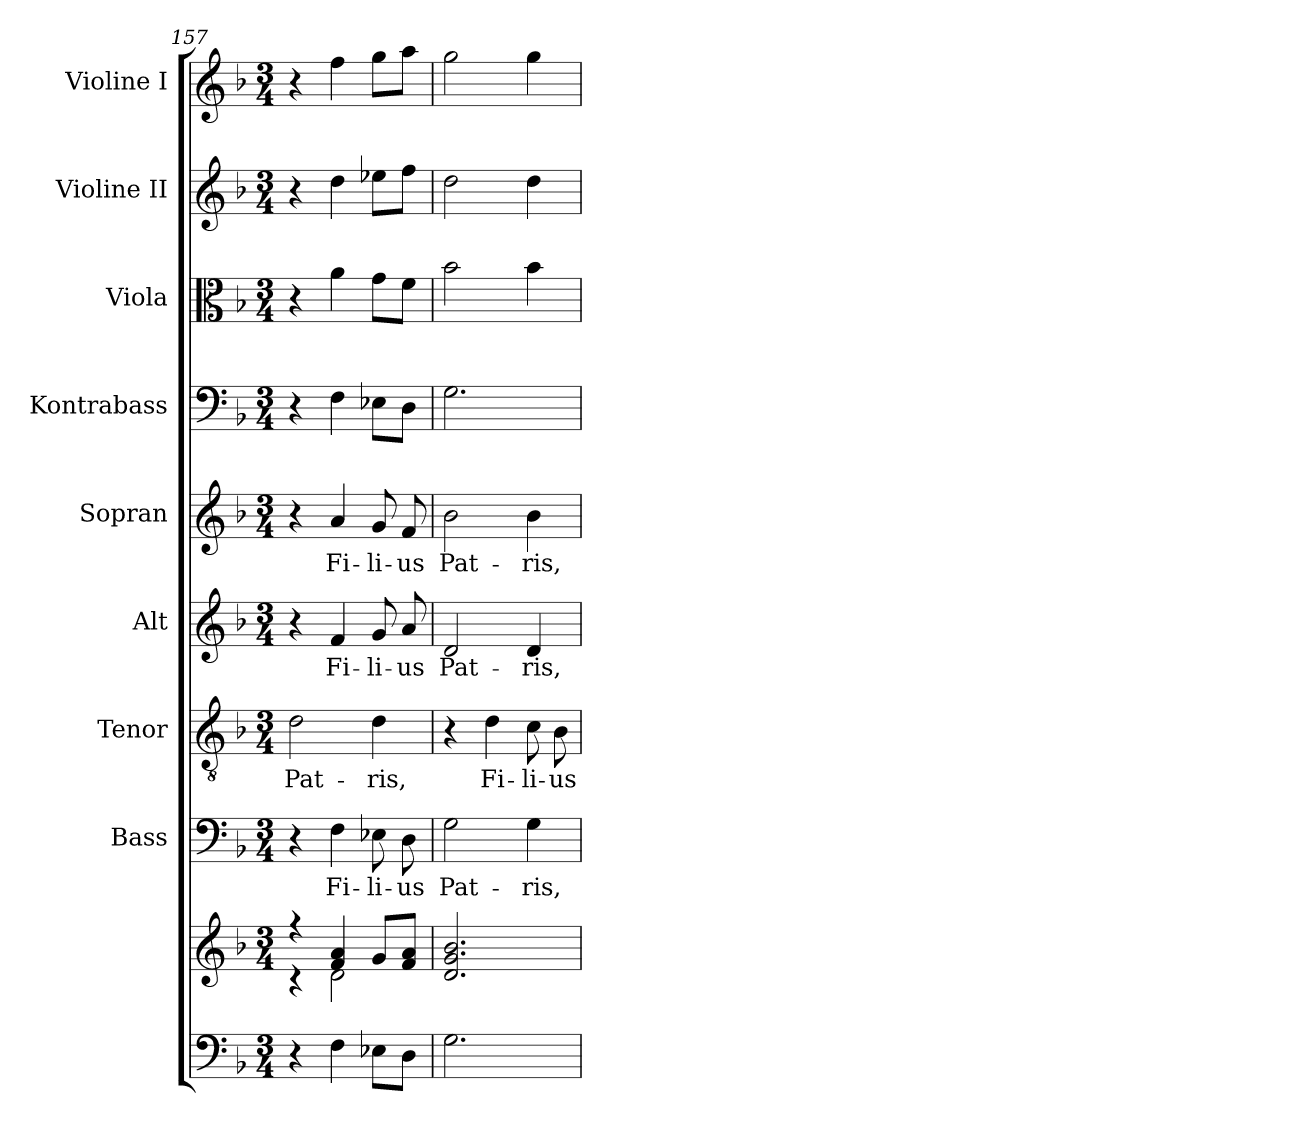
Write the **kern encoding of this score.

**kern	**kern	**kern	**text	**kern	**text	**kern	**text	**kern	**text	**kern	**kern	**kern	**kern
*part9	*part9	*part8	*part8	*part7	*part7	*part6	*part6	*part5	*part5	*part4	*part3	*part2	*part1
*staff10	*staff9	*staff8	*staff8	*staff7	*staff7	*staff6	*staff6	*staff5	*staff5	*staff4	*staff3	*staff2	*staff1
*	*	*I"Bass	*	*I"Tenor	*	*I"Alt	*	*I"Sopran	*	*I"Kontrabass	*I"Viola	*I"Violine II	*I"Violine I
*	*	*I'B.	*	*I'T.	*	*I'A.	*	*I'S.	*	*I'Kb.	*I'Vla.	*I'Vl. II	*I'Vl. I
!!LO:PB:g=z
*clefF4	*clefG2	*clefF4	*	*clefGv2	*	*clefG2	*	*clefG2	*	*clefF4	*clefC3	*clefG2	*clefG2
*	*	*	*	*	*	*	*	*	*	*ITrd7c12	*	*	*
*k[b-]	*k[b-]	*k[b-]	*	*k[b-]	*	*k[b-]	*	*k[b-]	*	*k[b-]	*k[b-]	*k[b-]	*k[b-]
*F:	*F:	*F:	*	*F:	*	*F:	*	*F:	*	*F:	*F:	*F:	*F:
*M3/4	*M3/4	*M3/4	*	*M3/4	*	*M3/4	*	*M3/4	*	*M3/4	*M3/4	*M3/4	*M3/4
=157	=157	=157	=157	=157	=157	=157	=157	=157	=157	=157	=157	=157	=157
*	*^	*	*	*	*	*	*	*	*	*	*	*	*
!	!	!	!	!	!	!LO:LY:b	!	!	!	!	!	!	!	!
4r	4r	4r	4r	.	2d\	Pat-	4r	.	4r	.	4r	4r	4r	4r
!	!	!	!	!LO:LY:b	!	!	!	!LO:LY:b	!	!LO:LY:b	!	!	!	!
4F\	4f/ 4a/	2d\	4F\	Fi-	.	.	4f/	Fi-	4a/	Fi-	4FF\	4a\	4dd\	4ff\
!	!	!	!	!LO:LY:b	!	!LO:LY:b	!	!LO:LY:b	!	!LO:LY:b	!	!	!	!
8E-X\L	8g/L	.	8E-X\	-li-	4d\	-ris,	8g/	-li-	8g/	-li-	8EE-X\L	8g\L	8ee-X\L	8gg\L
!	!	!	!	!LO:LY:b	!	!	!	!LO:LY:b	!	!LO:LY:b	!	!	!	!
8D\J	8f/ 8a/J	.	8D\	-us	.	.	8a/	-us	8f/	-us	8DD\J	8f\J	8ff\J	8aa\J
*	*v	*v	*	*	*	*	*	*	*	*	*	*	*	*
=158	=158	=158	=158	=158	=158	=158	=158	=158	=158	=158	=158	=158	=158
!	!	!	!LO:LY:b	!	!	!	!LO:LY:b	!	!LO:LY:b	!	!	!	!
2.G\	2.d/ 2.g/ 2.b-/	2G\	Pat-	4r	.	2d/	Pat-	2b-\	Pat-	2.GG\	2b-\	2dd\	2gg\
!	!	!	!	!	!LO:LY:b	!	!	!	!	!	!	!	!
.	.	.	.	4d\	Fi-	.	.	.	.	.	.	.	.
!	!	!	!LO:LY:b	!	!LO:LY:b	!	!LO:LY:b	!	!LO:LY:b	!	!	!	!
.	.	4G\	-ris,	8c\	-li-	4d/	-ris,	4b-\	-ris,	.	4b-\	4dd\	4gg\
!	!	!	!	!	!LO:LY:b	!	!	!	!	!	!	!	!
.	.	.	.	8B-\	-us	.	.	.	.	.	.	.	.
=	=	=	=	=	=	=	=	=	=	=	=	=	=
*-	*-	*-	*-	*-	*-	*-	*-	*-	*-	*-	*-	*-	*-
